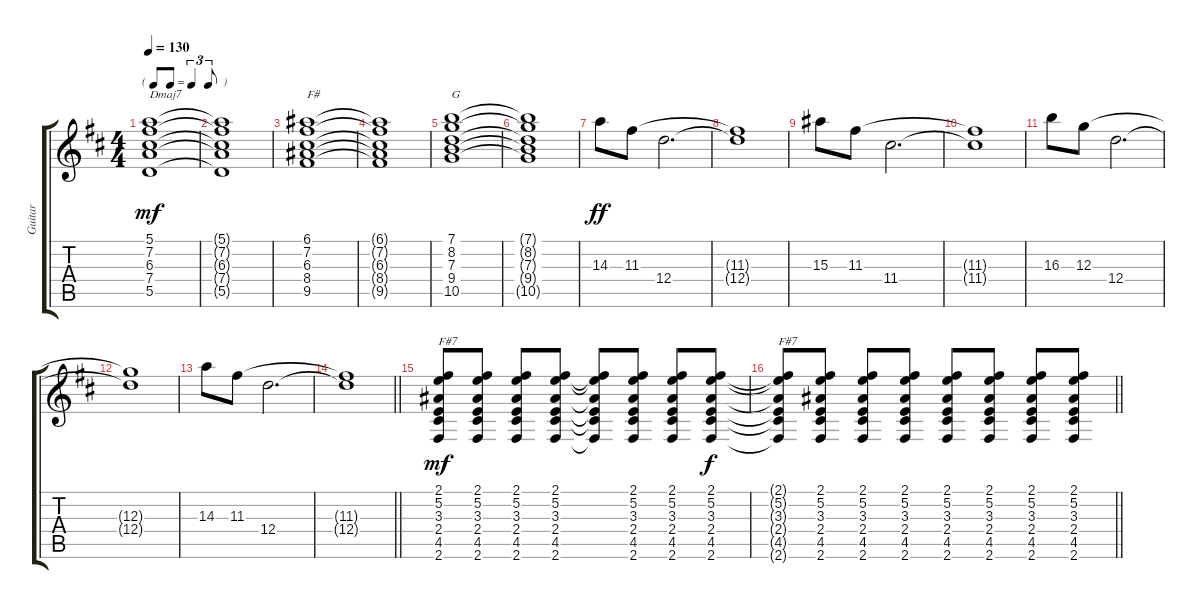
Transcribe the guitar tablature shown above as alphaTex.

\track ("Guitar" "Guitar") {instrument electricguitarclean}
\staff {score tabs}
\tuning (E4 B3 G3 D3 A2 E2) {hide}
\ts (4 4)
\tf triplet8th
\tempo 130
\clef g2
\ks d
(5.1 7.2 6.3 7.4 5.5).1{txt "Dmaj7" dy mf} |
(5.1{t} 7.2{t} 6.3{t} 7.4{t} 5.5{t}).1 |
(6.1 7.2 6.3 8.4 9.5).1{txt "F#"} |
(6.1{t} 7.2{t} 6.3{t} 8.4{t} 9.5{t}).1 |
(7.1 8.2 7.3 9.4 10.5).1{txt "G"} |
(7.1{t} 8.2{t} 7.3{t} 9.4{t} 10.5{t}).1 |
14.3.8{dy ff} 11.3.8 12.4.2{d} |
(11.3{t} 12.4{t}).1 |
15.3.8 11.3.8 11.4.2{d} |
(11.3{t} 11.4{t}).1 |
16.3.8 12.3.8 12.4.2{d} |
(12.3{t} 12.4{t}).1 |
14.3.8 11.3.8 12.4.2{d} |
\barLineRight lightlight
(11.3{t} 12.4{t}).1 |
(2.1 5.2 3.3 2.4 4.5 2.6).8{txt "F#7" dy mf} (2.1 5.2 3.3 2.4 4.5 2.6).8 (2.1 5.2 3.3 2.4 4.5 2.6).8 (2.1 5.2 3.3 2.4 4.5 2.6).8 (2.1{t} 5.2{t} 3.3{t} 2.4{t} 4.5{t} 2.6{t}).8 (2.1 5.2 3.3 2.4 4.5 2.6).8 (2.1 5.2 3.3 2.4 4.5 2.6).8 (2.1 5.2 3.3 2.4 4.5 2.6).8{dy f} |
\barLineRight lightlight
(2.1{t} 5.2{t} 3.3{t} 2.4{t} 4.5{t} 2.6{t}).8{txt "F#7"} (2.1 5.2 3.3 2.4 4.5 2.6).8 (2.1 5.2 3.3 2.4 4.5 2.6).8 (2.1 5.2 3.3 2.4 4.5 2.6).8 (2.1 5.2 3.3 2.4 4.5 2.6).8 (2.1 5.2 3.3 2.4 4.5 2.6).8 (2.1 5.2 3.3 2.4 4.5 2.6).8 (2.1 5.2 3.3 2.4 4.5 2.6).8
